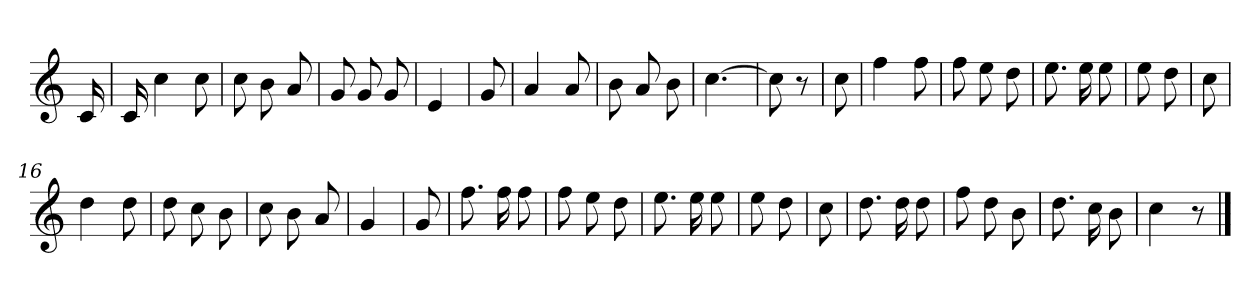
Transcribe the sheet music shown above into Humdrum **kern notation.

**kern
*part1
*staff1
*clefG2
*k[]
*C:
=
16c
=1
16c
4cc
8cc
=2
8cc
8b
8a
=3
8g
8g
8g
=4
4e
=5
8g
=6
4a
8a
=7
8b
8a
8b
=8
[4.cc
=9
8cc]
8r
=10
8cc
=11
4ff
8ff
=12
8ff
8ee
8dd
=13
8.ee
16ee
8ee
=14
8ee
8dd
=15
8cc
=16
4dd
8dd
=17
8dd
8cc
8b
=18
8cc
8b
8a
=19
4g
=20
8g
=21
8.ff
16ff
8ff
=22
8ff
8ee
8dd
=23
8.ee
16ee
8ee
=24
8ee
8dd
=25
8cc
=26
8.dd
16dd
8dd
=27
8ff
8dd
8b
=28
8.dd
16cc
8b
=29
4cc
8r
==
*-
